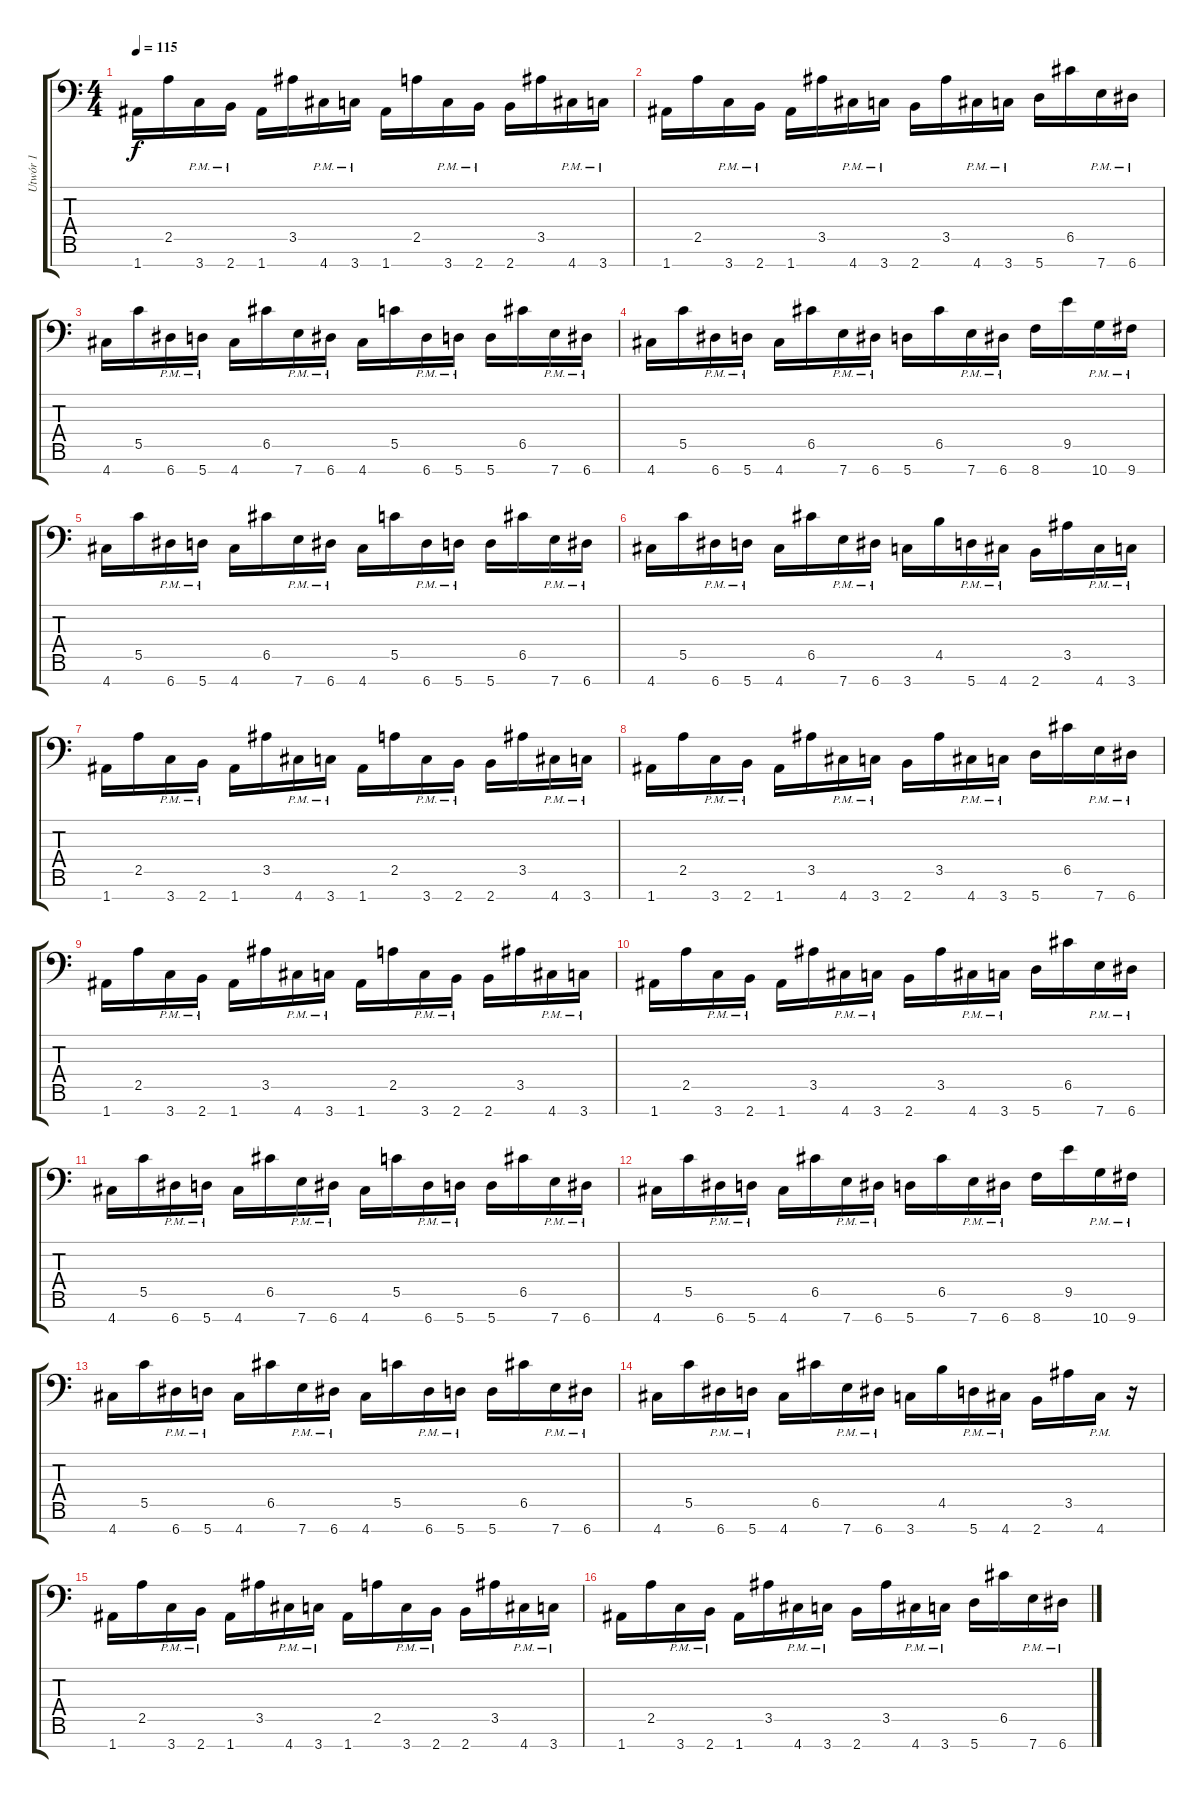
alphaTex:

\track ("Utwór 1" "Utwór 1") {instrument overdrivenguitar}
\staff {score tabs}
\tuning (D4 A3 F3 C3 G2 D2 A1) {hide}
\ts (4 4)
\tempo 115
\clef f4
\ks c
1.7.16{dy f} 2.5.16 3.7{pm}.16 2.7{pm}.16 1.7.16 3.5.16 4.7{pm}.16 3.7{pm}.16 1.7.16 2.5.16 3.7{pm}.16 2.7{pm}.16 2.7.16 3.5.16 4.7{pm}.16 3.7{pm}.16 |
1.7.16 2.5.16 3.7{pm}.16 2.7{pm}.16 1.7.16 3.5.16 4.7{pm}.16 3.7{pm}.16 2.7.16 3.5.16 4.7{pm}.16 3.7{pm}.16 5.7.16 6.5.16 7.7{pm}.16 6.7{pm}.16 |
4.7.16 5.5.16 6.7{pm}.16 5.7{pm}.16 4.7.16 6.5.16 7.7{pm}.16 6.7{pm}.16 4.7.16 5.5.16 6.7{pm}.16 5.7{pm}.16 5.7.16 6.5.16 7.7{pm}.16 6.7{pm}.16 |
4.7.16 5.5.16 6.7{pm}.16 5.7{pm}.16 4.7.16 6.5.16 7.7{pm}.16 6.7{pm}.16 5.7.16 6.5.16 7.7{pm}.16 6.7{pm}.16 8.7.16 9.5.16 10.7{pm}.16 9.7{pm}.16 |
4.7.16 5.5.16 6.7{pm}.16 5.7{pm}.16 4.7.16 6.5.16 7.7{pm}.16 6.7{pm}.16 4.7.16 5.5.16 6.7{pm}.16 5.7{pm}.16 5.7.16 6.5.16 7.7{pm}.16 6.7{pm}.16 |
4.7.16 5.5.16 6.7{pm}.16 5.7{pm}.16 4.7.16 6.5.16 7.7{pm}.16 6.7{pm}.16 3.7.16 4.5.16 5.7{pm}.16 4.7{pm}.16 2.7.16 3.5.16 4.7{pm}.16 3.7{pm}.16 |
1.7.16 2.5.16 3.7{pm}.16 2.7{pm}.16 1.7.16 3.5.16 4.7{pm}.16 3.7{pm}.16 1.7.16 2.5.16 3.7{pm}.16 2.7{pm}.16 2.7.16 3.5.16 4.7{pm}.16 3.7{pm}.16 |
1.7.16 2.5.16 3.7{pm}.16 2.7{pm}.16 1.7.16 3.5.16 4.7{pm}.16 3.7{pm}.16 2.7.16 3.5.16 4.7{pm}.16 3.7{pm}.16 5.7.16 6.5.16 7.7{pm}.16 6.7{pm}.16 |
1.7.16 2.5.16 3.7{pm}.16 2.7{pm}.16 1.7.16 3.5.16 4.7{pm}.16 3.7{pm}.16 1.7.16 2.5.16 3.7{pm}.16 2.7{pm}.16 2.7.16 3.5.16 4.7{pm}.16 3.7{pm}.16 |
1.7.16 2.5.16 3.7{pm}.16 2.7{pm}.16 1.7.16 3.5.16 4.7{pm}.16 3.7{pm}.16 2.7.16 3.5.16 4.7{pm}.16 3.7{pm}.16 5.7.16 6.5.16 7.7{pm}.16 6.7{pm}.16 |
4.7.16 5.5.16 6.7{pm}.16 5.7{pm}.16 4.7.16 6.5.16 7.7{pm}.16 6.7{pm}.16 4.7.16 5.5.16 6.7{pm}.16 5.7{pm}.16 5.7.16 6.5.16 7.7{pm}.16 6.7{pm}.16 |
4.7.16 5.5.16 6.7{pm}.16 5.7{pm}.16 4.7.16 6.5.16 7.7{pm}.16 6.7{pm}.16 5.7.16 6.5.16 7.7{pm}.16 6.7{pm}.16 8.7.16 9.5.16 10.7{pm}.16 9.7{pm}.16 |
4.7.16 5.5.16 6.7{pm}.16 5.7{pm}.16 4.7.16 6.5.16 7.7{pm}.16 6.7{pm}.16 4.7.16 5.5.16 6.7{pm}.16 5.7{pm}.16 5.7.16 6.5.16 7.7{pm}.16 6.7{pm}.16 |
4.7.16 5.5.16 6.7{pm}.16 5.7{pm}.16 4.7.16 6.5.16 7.7{pm}.16 6.7{pm}.16 3.7.16 4.5.16 5.7{pm}.16 4.7{pm}.16 2.7.16 3.5.16 4.7{pm}.16 r.16 |
1.7.16 2.5.16 3.7{pm}.16 2.7{pm}.16 1.7.16 3.5.16 4.7{pm}.16 3.7{pm}.16 1.7.16 2.5.16 3.7{pm}.16 2.7{pm}.16 2.7.16 3.5.16 4.7{pm}.16 3.7{pm}.16 |
1.7.16 2.5.16 3.7{pm}.16 2.7{pm}.16 1.7.16 3.5.16 4.7{pm}.16 3.7{pm}.16 2.7.16 3.5.16 4.7{pm}.16 3.7{pm}.16 5.7.16 6.5.16 7.7{pm}.16 6.7{pm}.16
